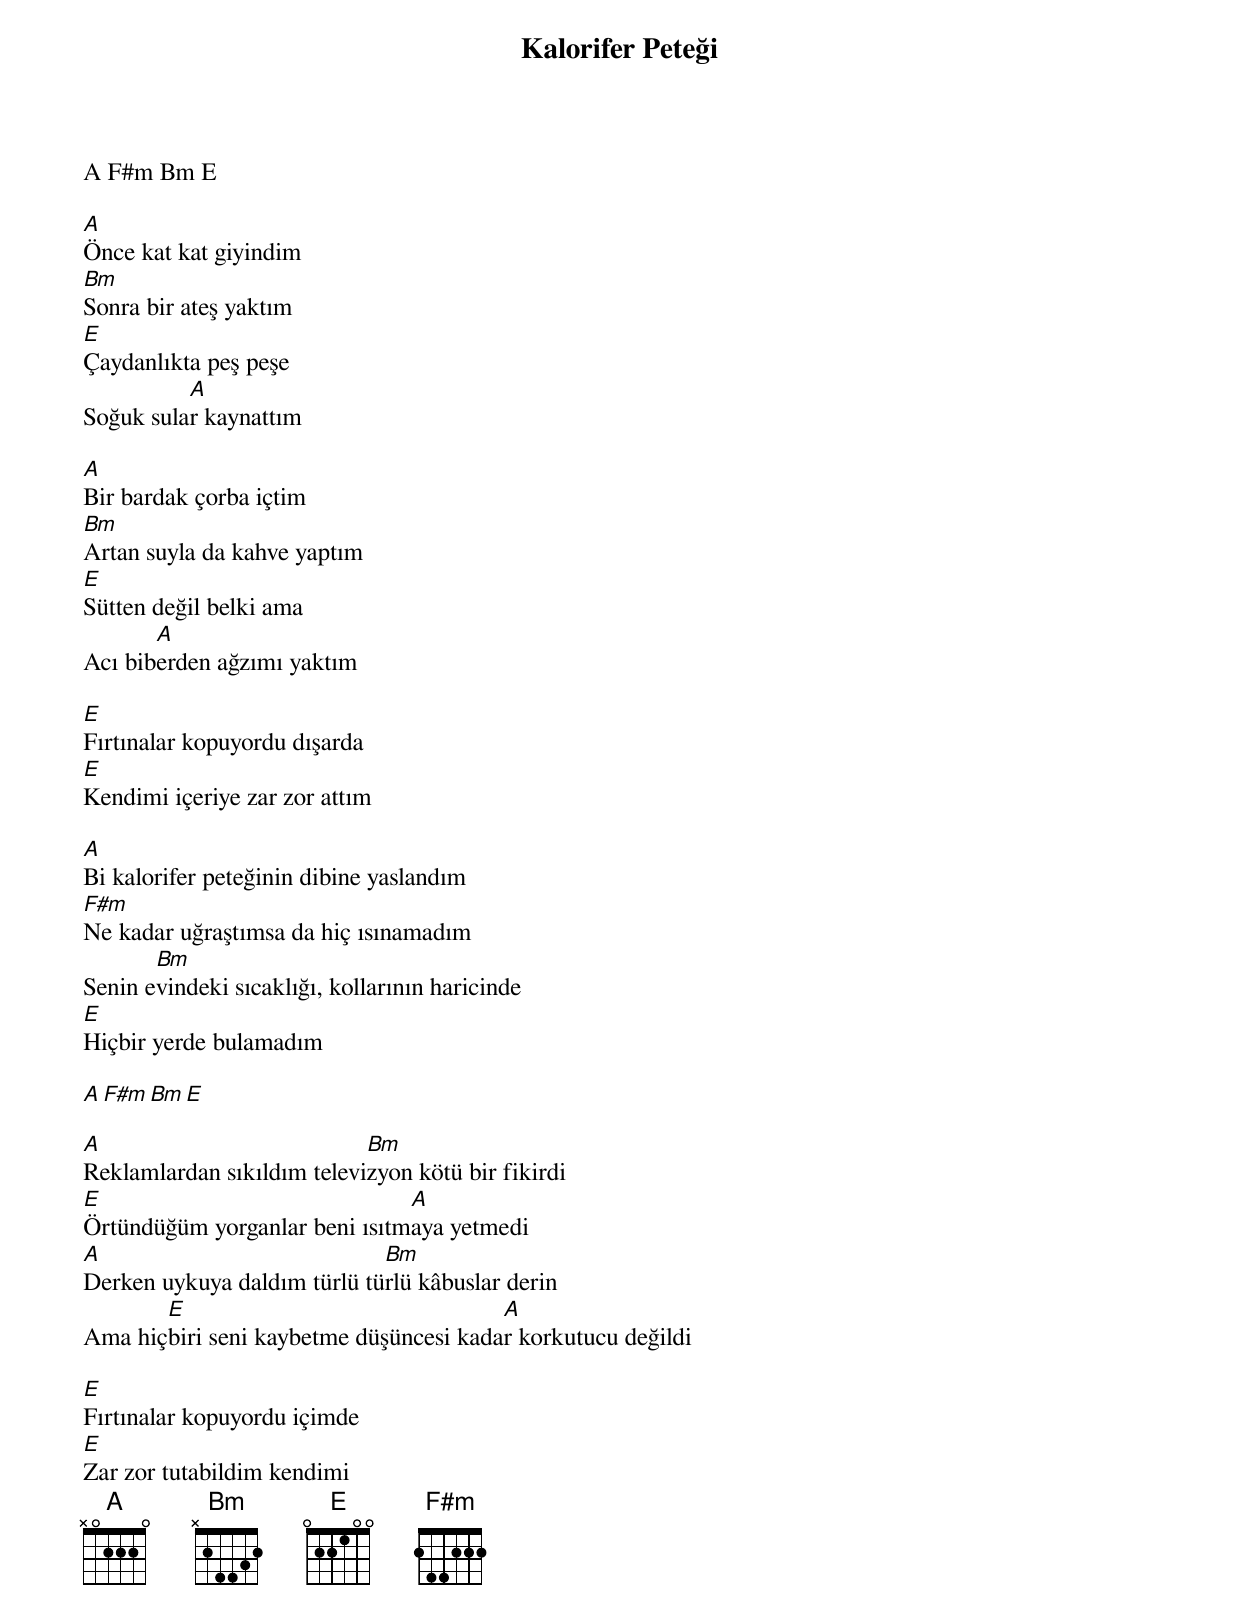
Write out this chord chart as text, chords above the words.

{title: Kalorifer Peteği}
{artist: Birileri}

A F#m Bm E

A
Önce kat kat giyindim
Bm
Sonra bir ateş yaktım
E
Çaydanlıkta peş peşe
          A
Soğuk sular kaynattım

A
Bir bardak çorba içtim
Bm
Artan suyla da kahve yaptım
E
Sütten değil belki ama
       A
Acı biberden ağzımı yaktım

E
Fırtınalar kopuyordu dışarda
E
Kendimi içeriye zar zor attım

A
Bi kalorifer peteğinin dibine yaslandım
F#m
Ne kadar uğraştımsa da hiç ısınamadım
       Bm
Senin evindeki sıcaklığı, kollarının haricinde
E
Hiçbir yerde bulamadım

A F#m Bm E

A                           Bm
Reklamlardan sıkıldım televizyon kötü bir fikirdi
E                              A
Örtündüğüm yorganlar beni ısıtmaya yetmedi
A                            Bm
Derken uykuya daldım türlü türlü kâbuslar derin
       E                                A
Ama hiçbiri seni kaybetme düşüncesi kadar korkutucu değildi

E
Fırtınalar kopuyordu içimde
E
Zar zor tutabildim kendimi
